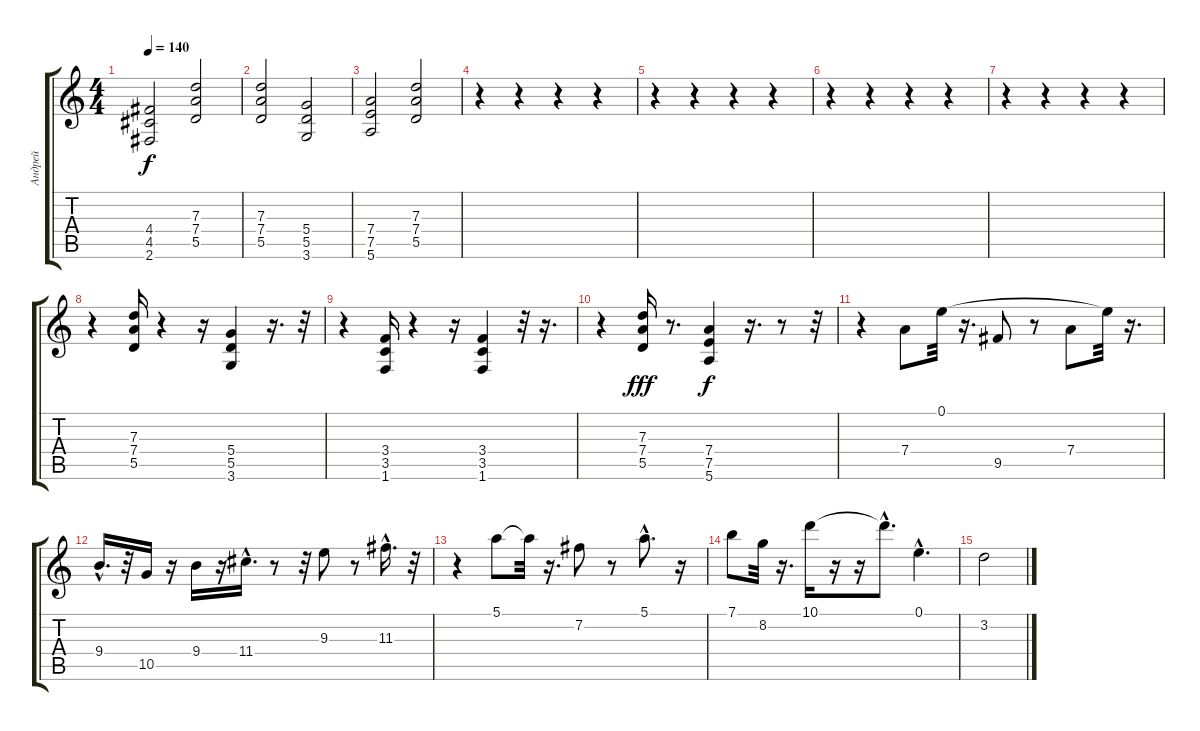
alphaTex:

\track ("Андрей" "Андрей") {instrument distortionguitar}
\staff {score tabs}
\tuning (E4 B3 G3 D3 A2 E2) {hide}
\ts (4 4)
\tempo 140
\clef g2
\ks c
(4.4 4.5 2.6).2{dy f} (7.3 7.4 5.5).2 |
(7.3 7.4 5.5).2 (5.4 5.5 3.6).2 |
(7.4 7.5 5.6).2 (7.3 7.4 5.5).2 |
r.4 r.4 r.4 r.4 |
r.4 r.4 r.4 r.4 |
r.4 r.4 r.4 r.4 |
r.4 r.4 r.4 r.4 |
r.4 (7.3 7.4 5.5).16 r.4 r.16 (5.4 5.5 3.6).4 r.16{d} r.32 |
r.4 (3.4 3.5 1.6).16 r.4 r.16 (3.4 3.5 1.6).4 r.32 r.16{d} |
r.4 (7.3 7.4 5.5).16{dy fff} r.8{d} (7.4 7.5 5.6).4{dy f} r.16{d} r.8 r.32 |
r.4 7.4.8 0.1.32 r.16{d} 9.5.8 r.8 7.4.8 0.1{t}.32 r.16{d} |
9.4{hac}.16{d} r.32 10.5.16 r.16 9.4.16 r.16 11.4{hac}.16{d} r.8 r.32 9.3.8 r.8 11.3{hac}.16{d} r.32 |
r.4 5.1.8 5.1{t}.32 r.16{d} 7.2.8 r.8 5.1{hac}.8{d} r.16 |
7.1.8 8.2.32 r.16{d} 10.1.16 r.16 r.16 10.1{hac t}.8{d} 0.1{hac}.4{d} |
3.2.2
